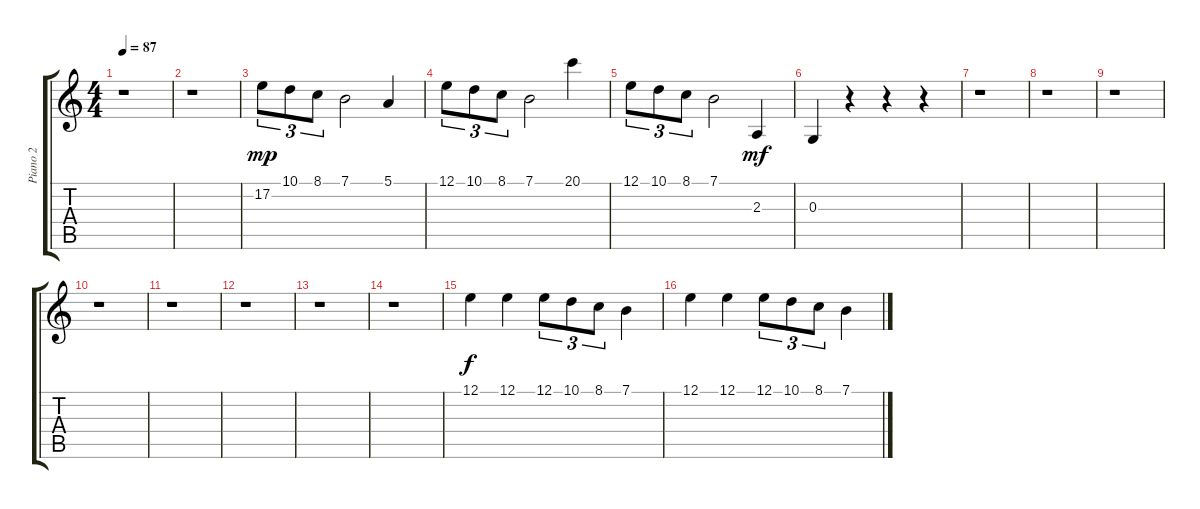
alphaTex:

\track ("Piano 2" "Piano 2") {instrument brightacousticpiano}
\staff {score tabs}
\tuning (E4 B3 G3 D3 A2 E2) {hide}
\ts (4 4)
\tempo 87
\clef g2
\ks c
r.1{dy f} |
r.1 |
17.2.8{tu (3 2) dy mp} 10.1.8{tu (3 2)} 8.1.8{tu (3 2)} 7.1.2 5.1.4 |
12.1.8{tu (3 2)} 10.1.8{tu (3 2)} 8.1.8{tu (3 2)} 7.1.2 20.1.4 |
12.1.8{tu (3 2)} 10.1.8{tu (3 2)} 8.1.8{tu (3 2)} 7.1.2 2.3.4{dy mf} |
0.3.4 r.4 r.4 r.4 |
r.1 |
r.1 |
r.1 |
r.1 |
r.1 |
r.1 |
r.1 |
r.1 |
12.1.4{dy f} 12.1.4 12.1.8{tu (3 2)} 10.1.8{tu (3 2)} 8.1.8{tu (3 2)} 7.1.4 |
12.1.4 12.1.4 12.1.8{tu (3 2)} 10.1.8{tu (3 2)} 8.1.8{tu (3 2)} 7.1.4
